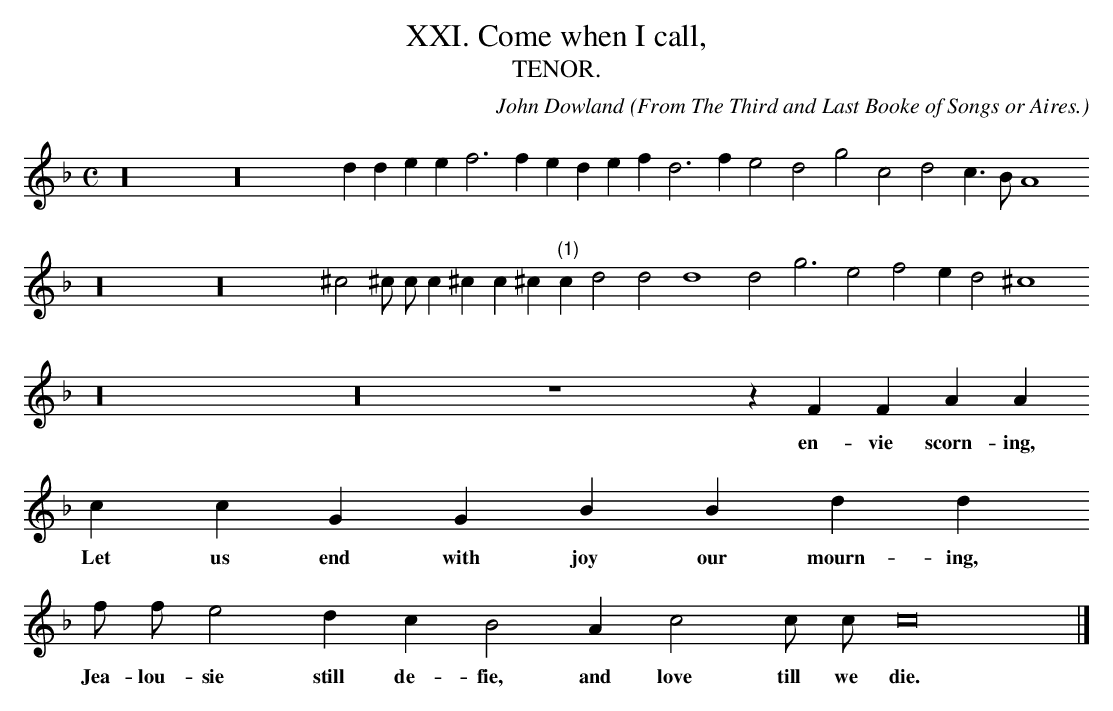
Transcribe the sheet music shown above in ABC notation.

X:1
T:XXI. Come when I call,
T:TENOR.
C: John Dowland
O: From The Third and Last Booke of Songs or Aires.
O: Newly composed to sing to the Lute, Orpharion, or viols,
O: and a dialogue for a base and meane Lute with five voices to sing thereto.
M:C
L:1/4
K:F major -8va
z16 z16 d d e e f3 f e d e f d3 f e2 d2 g2 c2 d2 c > B A4
z16 z16 ^c2 ^c/ c/ c ^c c ^c "(1)"c d2 d2 d4 d2 g3 e2 f2 e d2 ^c4
z16 z16 z4 z F F A A
w: en- vie scorn- ing,
 c c G G  B B d d
w: Let us end with joy our mourn- ing,
f/ f/ e2 d c B2 A c2 c/ c/ c8 |]
w: Jea- lou- sie still de- fie, and love till we die.
